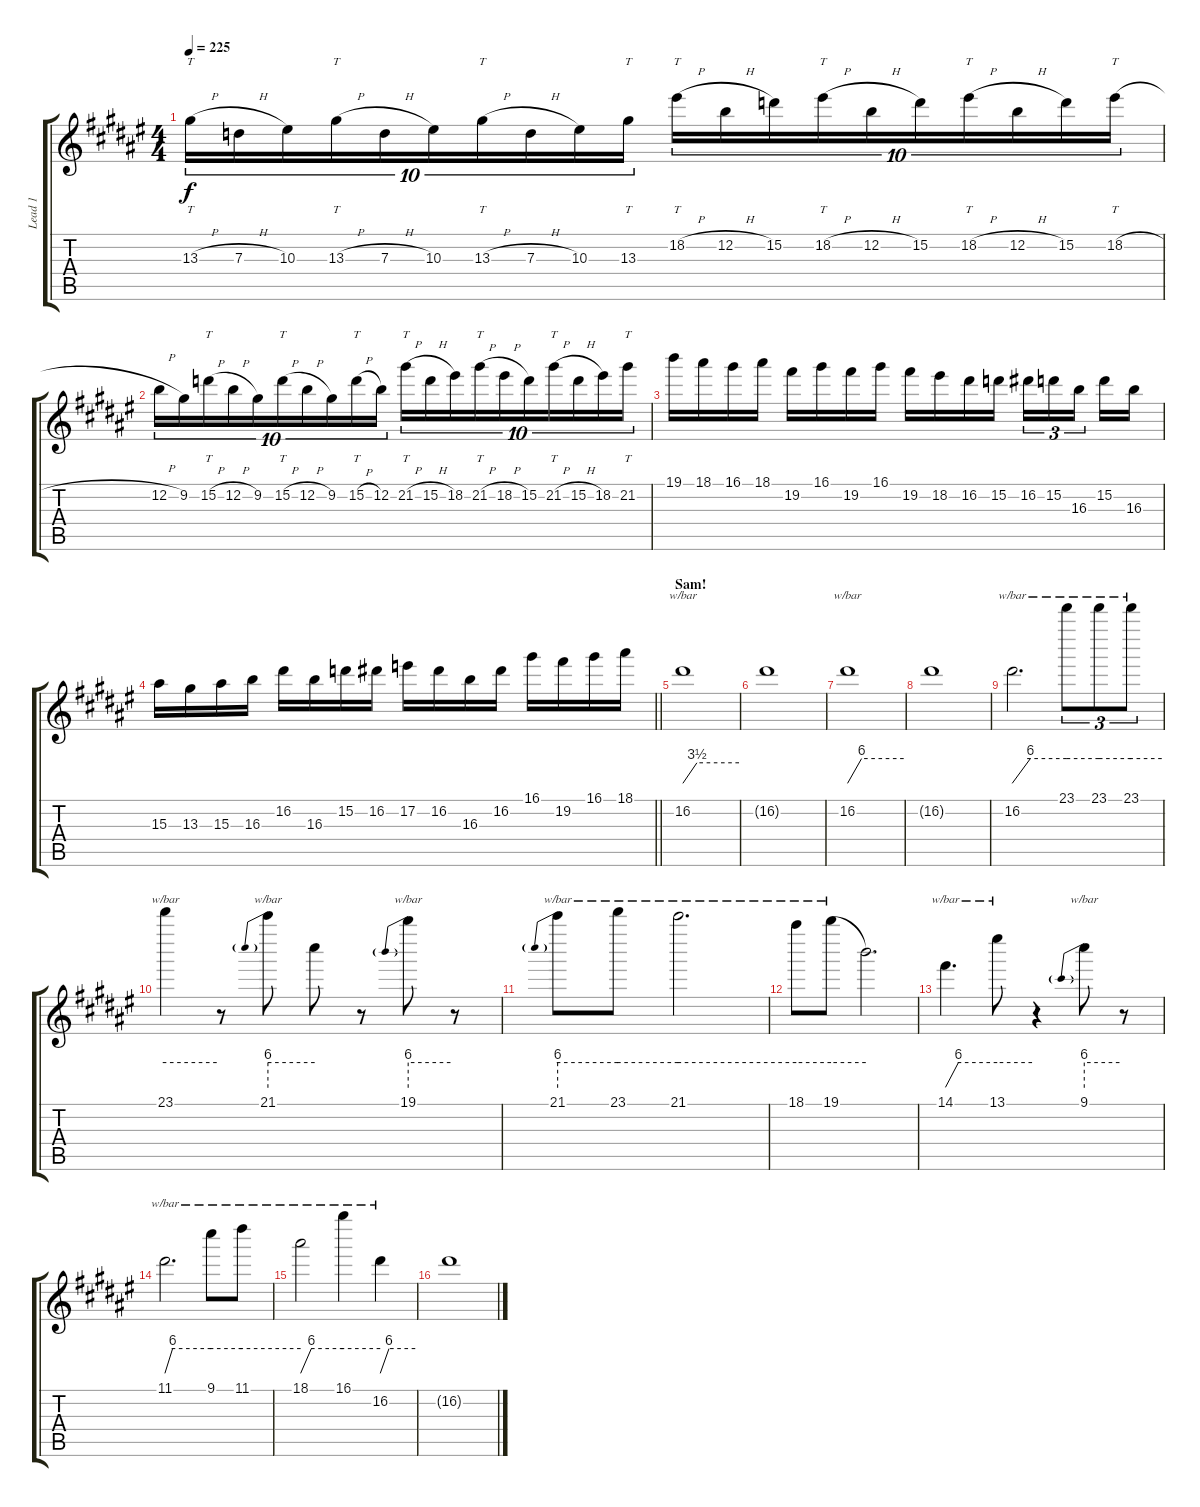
\track ("Lead 1" "Lead 1") {instrument distortionguitar}
\staff {score tabs}
\tuning (E4 B3 G3 D3 A2 E2) {hide}
\ts (4 4)
\tempo 225
\clef g2
\ks f#
13.3{h}.16{tt tu (10 8) dy f} 7.3{h}.16{tu (10 8)} 10.3.16{tu (10 8)} 13.3{h}.16{tt tu (10 8)} 7.3{h}.16{tu (10 8) beam merge} 10.3.16{tu (10 8)} 13.3{h}.16{tt tu (10 8)} 7.3{h}.16{tu (10 8)} 10.3.16{tu (10 8)} 13.3.16{tt tu (10 8)} 18.2{h}.16{tt tu (10 8)} 12.2{h}.16{tu (10 8)} 15.2.16{tu (10 8)} 18.2{h}.16{tt tu (10 8)} 12.2{h}.16{tu (10 8) beam merge} 15.2.16{tu (10 8)} 18.2{h}.16{tt tu (10 8)} 12.2{h}.16{tu (10 8)} 15.2.16{tu (10 8)} 18.2{h}.16{tt tu (10 8)} |
12.2{h}.16{tu (10 8)} 9.2.16{tu (10 8)} 15.2{h}.16{tt tu (10 8)} 12.2{h}.16{tu (10 8)} 9.2.16{tu (10 8)} 15.2{h}.16{tt tu (10 8)} 12.2{h}.16{tu (10 8)} 9.2.16{tu (10 8)} 15.2{h}.16{tt tu (10 8)} 12.2.16{tu (10 8)} 21.2{h}.16{tt tu (10 8)} 15.2{h}.16{tu (10 8)} 18.2.16{tu (10 8)} 21.2{h}.16{tt tu (10 8)} 18.2{h}.16{tu (10 8)} 15.2.16{tu (10 8)} 21.2{h}.16{tt tu (10 8)} 15.2{h}.16{tu (10 8)} 18.2.16{tu (10 8)} 21.2.16{tt tu (10 8)} |
19.1.16 18.1.16 16.1.16 18.1.16 19.2.16 16.1.16 19.2.16 16.1.16 19.2.16 18.2.16 16.2.16 15.2.16 16.2.16{tu (3 2)} 15.2.16{tu (3 2)} 16.3.16{tu (3 2) beam splitsecondary} 15.2.16 16.3.16 |
\barLineRight lightlight
15.3.16 13.3.16 15.3.16 16.3.16 16.2.16 16.3.16 15.2.16 16.2.16 17.2.16 16.2.16 16.3.16 16.2.16 16.1.16 19.2.16 16.1.16 18.1.16 |
\section ("" "Sam!")
16.2.1{tbe (custom default 0 0 15 14 60 14) instrument distortionguitar} |
16.2{t}.1 |
16.2.1{tbe (custom default 0 0 15 24 60 24)} |
16.2{t}.1 |
16.2.2{d tbe (custom default 0 0 20 24 60 24)} 23.1.8{tu (3 2) tbe (hold default 0 24 60 24)} 23.1.8{tu (3 2) tbe (hold default 0 24 60 24)} 23.1.8{tu (3 2) tbe (hold default 0 24 60 24)} |
23.1.4{tbe (hold default 0 24 60 24)} r.8 21.1.8{tbe (predive default 0 24 60 24)} 21.1{t}.8 r.8 19.1.8{tbe (predive default 0 24 60 24)} r.8 |
21.1.8{tbe (predive default 0 24 60 24)} 23.1.8{tbe (hold default 0 24 60 24)} 21.1.2{d tbe (hold default 0 24 60 24)} |
18.1.8{tbe (hold default 0 24 60 24)} 19.1.8{tbe (hold default 0 24 60 24)} 19.1{t}.2{d} |
14.1.4{d tbe (custom default 0 0 15 24 60 24)} 13.1.8{tbe (hold default 0 24 60 24)} r.4 9.1.8{tbe (predive default 0 24 60 24)} r.8 |
11.1.2{d tbe (custom default 0 0 10 24 60 24)} 9.1.8{tbe (hold default 0 24 60 24)} 11.1.8{tbe (hold default 0 24 60 24)} |
18.1.2{tbe (custom default 0 0 15 24 60 24)} 16.1.4{tbe (hold default 0 24 60 24)} 16.2.4{tbe (custom default 0 0 15 24 60 24)} |
16.2{t}.1
